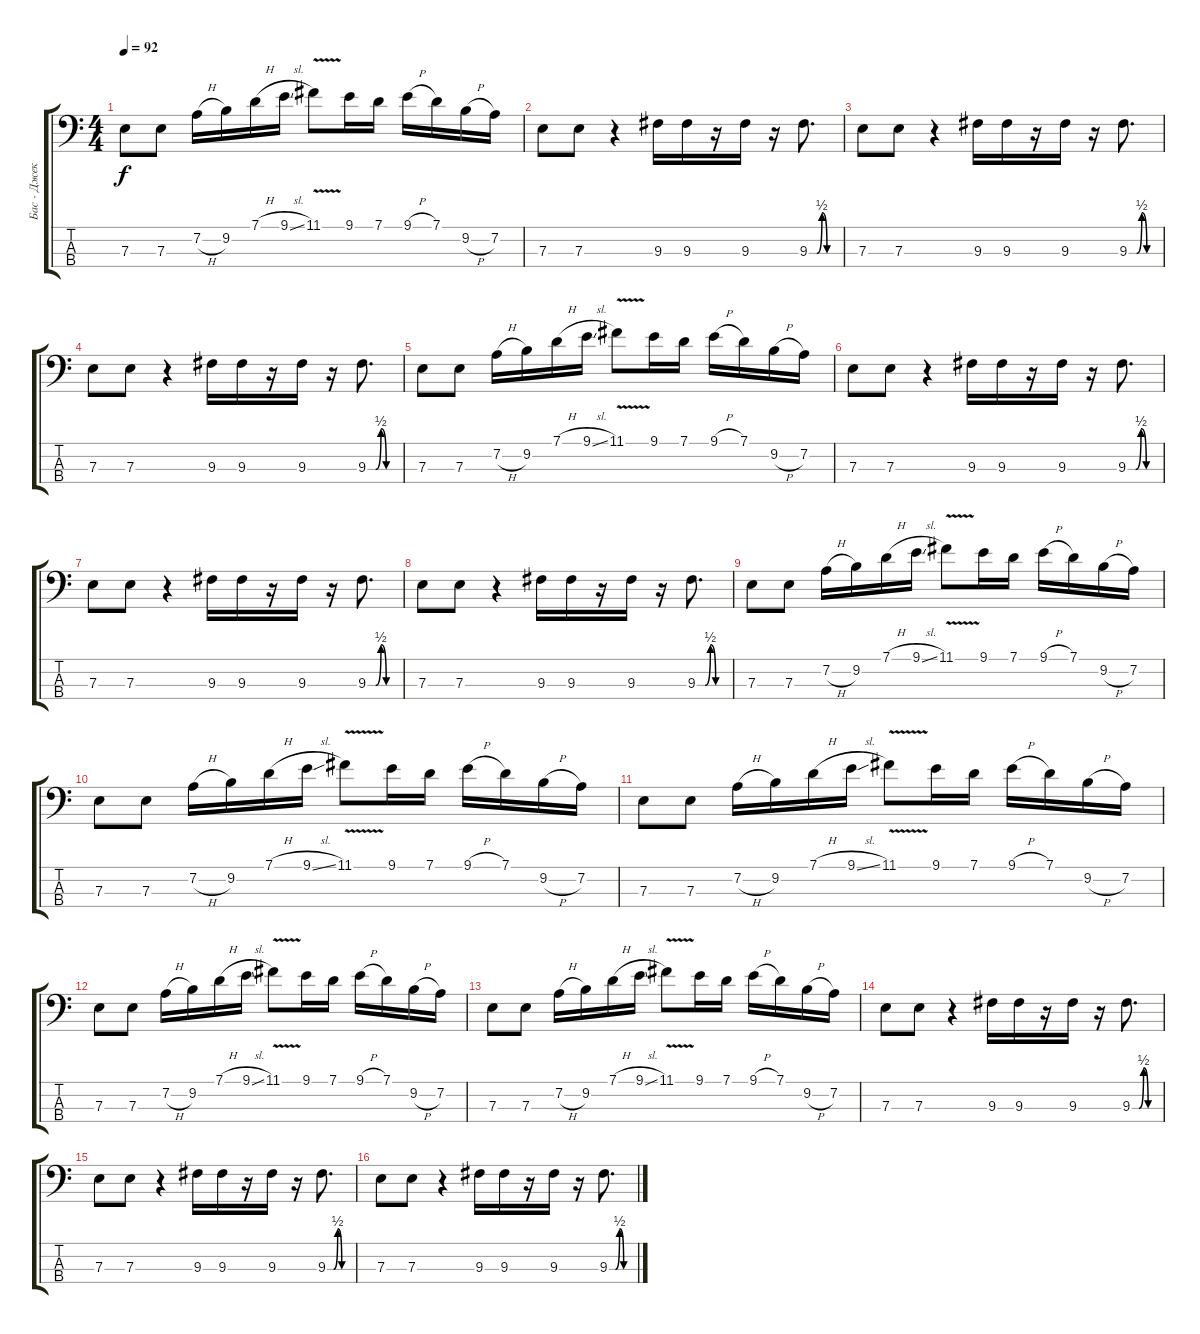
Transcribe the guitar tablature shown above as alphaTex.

\track ("Бас - Джек Лоуренс" "Бас - Джек") {instrument electricbassfinger}
\staff {score tabs}
\tuning (G2 D2 A1 E1) {hide}
\ts (4 4)
\tempo 92
\clef f4
\ks c
7.3.8{dy f} 7.3.8 7.2{h}.16 9.2.16 7.1{h}.16 9.1{sl}.16 11.1{v}.8 9.1.16 7.1.16 9.1{h}.16 7.1.16 9.2{h}.16 7.2.16 |
7.3.8 7.3.8 r.4 9.3.16 9.3.16 r.16 9.3.16 r.16 9.3{be (custom 0 0 15 0 25 2 35 0 45 0 60 0)}.8{d} |
7.3.8 7.3.8 r.4 9.3.16 9.3.16 r.16 9.3.16 r.16 9.3{be (custom 0 0 15 0 25 2 35 0 45 0 60 0)}.8{d} |
7.3.8 7.3.8 r.4 9.3.16 9.3.16 r.16 9.3.16 r.16 9.3{be (custom 0 0 15 0 25 2 35 0 45 0 60 0)}.8{d} |
7.3.8 7.3.8 7.2{h}.16 9.2.16 7.1{h}.16 9.1{sl}.16 11.1{v}.8 9.1.16 7.1.16 9.1{h}.16 7.1.16 9.2{h}.16 7.2.16 |
7.3.8 7.3.8 r.4 9.3.16 9.3.16 r.16 9.3.16 r.16 9.3{be (custom 0 0 15 0 25 2 35 0 45 0 60 0)}.8{d} |
7.3.8 7.3.8 r.4 9.3.16 9.3.16 r.16 9.3.16 r.16 9.3{be (custom 0 0 15 0 25 2 35 0 45 0 60 0)}.8{d} |
7.3.8 7.3.8 r.4 9.3.16 9.3.16 r.16 9.3.16 r.16 9.3{be (custom 0 0 15 0 25 2 35 0 45 0 60 0)}.8{d} |
7.3.8 7.3.8 7.2{h}.16 9.2.16 7.1{h}.16 9.1{sl}.16 11.1{v}.8 9.1.16 7.1.16 9.1{h}.16 7.1.16 9.2{h}.16 7.2.16 |
7.3.8 7.3.8 7.2{h}.16 9.2.16 7.1{h}.16 9.1{sl}.16 11.1{v}.8 9.1.16 7.1.16 9.1{h}.16 7.1.16 9.2{h}.16 7.2.16 |
7.3.8 7.3.8 7.2{h}.16 9.2.16 7.1{h}.16 9.1{sl}.16 11.1{v}.8 9.1.16 7.1.16 9.1{h}.16 7.1.16 9.2{h}.16 7.2.16 |
7.3.8 7.3.8 7.2{h}.16 9.2.16 7.1{h}.16 9.1{sl}.16 11.1{v}.8 9.1.16 7.1.16 9.1{h}.16 7.1.16 9.2{h}.16 7.2.16 |
7.3.8 7.3.8 7.2{h}.16 9.2.16 7.1{h}.16 9.1{sl}.16 11.1{v}.8 9.1.16 7.1.16 9.1{h}.16 7.1.16 9.2{h}.16 7.2.16 |
7.3.8 7.3.8 r.4 9.3.16 9.3.16 r.16 9.3.16 r.16 9.3{be (custom 0 0 15 0 25 2 35 0 45 0 60 0)}.8{d} |
7.3.8 7.3.8 r.4 9.3.16 9.3.16 r.16 9.3.16 r.16 9.3{be (custom 0 0 15 0 25 2 35 0 45 0 60 0)}.8{d} |
7.3.8 7.3.8 r.4 9.3.16 9.3.16 r.16 9.3.16 r.16 9.3{be (custom 0 0 15 0 25 2 35 0 45 0 60 0)}.8{d}
